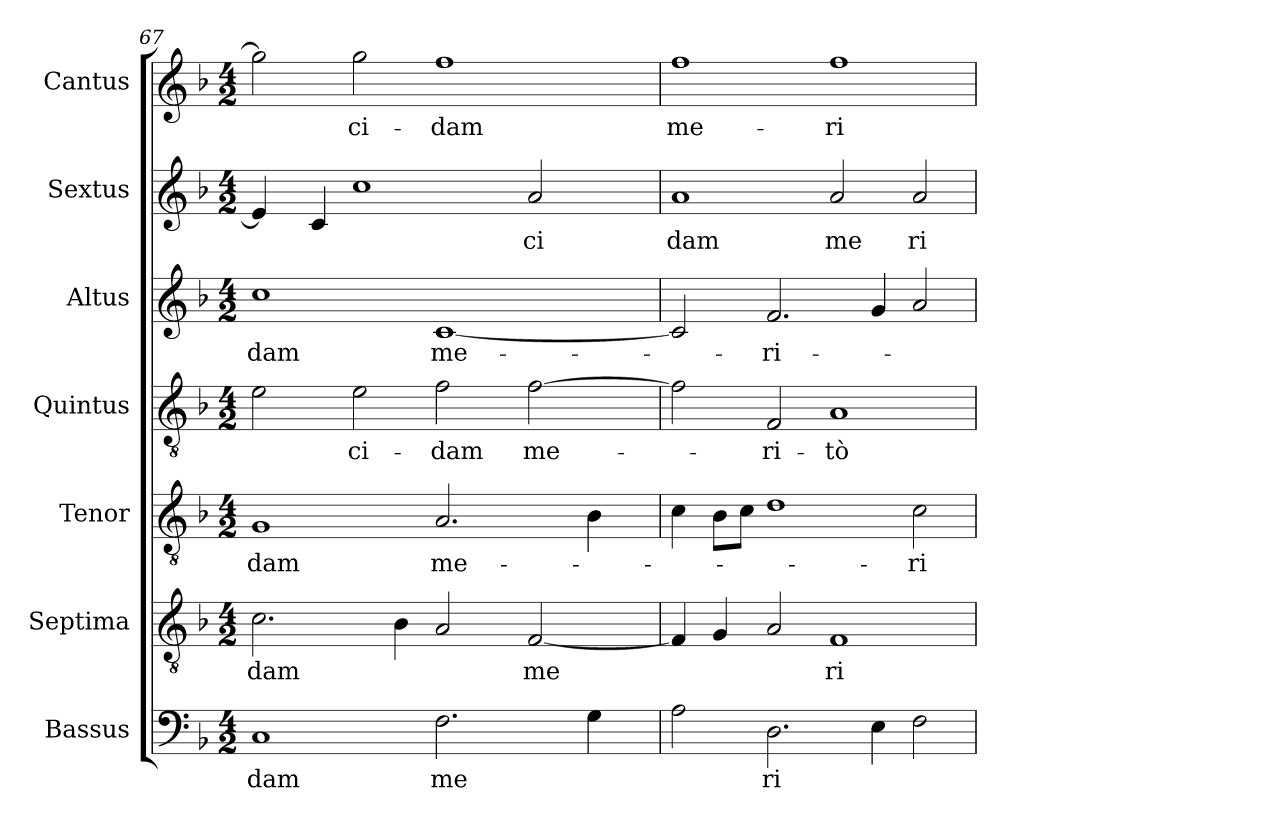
**kern	**text	**kern	**text	**kern	**text	**kern	**text	**kern	**text	**kern	**text	**kern	**text
*part7	*part7	*part6	*part6	*part5	*part5	*part4	*part4	*part3	*part3	*part2	*part2	*part1	*part1
*staff7	*staff7	*staff6	*staff6	*staff5	*staff5	*staff4	*staff4	*staff3	*staff3	*staff2	*staff2	*staff1	*staff1
*I"Bassus	*	*I"Septima	*	*I"Tenor	*	*I"Quintus	*	*I"Altus	*	*I"Sextus	*	*I"Cantus	*
!!LO:PB:g=z
*clefF4	*	*clefGv2	*	*clefGv2	*	*clefGv2	*	*clefG2	*	*clefG2	*	*clefG2	*
*k[b-]	*	*k[b-]	*	*k[b-]	*	*k[b-]	*	*k[b-]	*	*k[b-]	*	*k[b-]	*
*F:	*	*F:	*	*F:	*	*F:	*	*F:	*	*F:	*	*F:	*
*M4/2	*	*M4/2	*	*M4/2	*	*M4/2	*	*M4/2	*	*M4/2	*	*M4/2	*
=67	=67	=67	=67	=67	=67	=67	=67	=67	=67	=67	=67	=67	=67
!	!LO:LY:b:cj	!	!LO:LY:b	!	!LO:LY:b:cj	!	!	!	!LO:LY:b:cj	!	!	!	!
*	*	*	*	*	*	*^	*	*	*	*^	*	*^	*
1C	dam	2.c\	dam	1G	dam	2e\	8..ryy	.	1cc	-dam	4e/]	32.ryy	.	2gg\]	8..ryy	.
.	.	.	.	.	.	.	.	.	.	.	.	1ryy	.	.	.	.
.	.	.	.	.	.	.	1ryy	.	.	.	.	.	.	.	1ryy	.
.	.	.	.	.	.	.	.	.	.	.	4c/	.	.	.	.	.
!	!	!	!	!	!	!	!	!LO:LY:b:cj	!	!	!	!	!	!	!	!LO:LY:b:cj
.	.	.	.	.	.	2e\	.	ci-	.	.	1cc	.	.	2gg\	.	-ci-
.	.	4B-\	.	.	.	.	.	.	.	.	.	.	.	.	.	.
!	!LO:LY:b	!	!	!	!LO:LY:b	!	!	!LO:LY:b:cj	!	!LO:LY:b:cj	!	!	!	!	!	!LO:LY:b:cj
2.F\	me	2A/	.	2.A/	me-	2f\	.	-dam	[<1c	me-	.	.	.	1ff	.	-dam
.	.	.	.	.	.	.	.	.	.	.	.	2ryy	.	.	.	.
.	.	.	.	.	.	.	2ryy	.	.	.	.	.	.	.	2ryy	.
!	!	!	!LO:LY:b	!	!	!	!	!LO:LY:b	!	!	!	!	!LO:LY:b:cj	!	!	!
.	.	[<2F/	me	.	.	[>2f\	.	me-	.	.	2a/	.	ci	.	.	.
.	.	.	.	.	.	.	.	.	.	.	.	4ryy	.	.	.	.
.	.	.	.	.	.	.	4ryy	.	.	.	.	.	.	.	4ryy	.
4G\	.	.	.	4B-\	.	.	.	.	.	.	.	.	.	.	.	.
.	.	.	.	.	.	.	.	.	.	.	.	8ryy	.	.	.	.
.	.	.	.	.	.	.	.	.	.	.	.	16ryy	.	.	.	.
.	.	.	.	.	.	.	32ryy	.	.	.	.	.	.	.	32ryy	.
.	.	.	.	.	.	.	.	.	.	.	.	64ryy	.	.	.	.
=68	=68	=68	=68	=68	=68	=68	=68	=68	=68	=68	=68	=68	=68	=68	=68	=68
!	!	!	!	!	!	!	!	!	!	!	!	!	!LO:LY:b:cj	!	!	!LO:LY:b:cj
*	*	*	*	*	*	*	*	*	*	*	*v	*v	*	*	*	*
*	*	*	*	*	*	*v	*v	*	*	*	*	*	*v	*v	*
2A\	.	4F/]	.	4c\	.	2f\]	.	2c/]	.	1a	dam	1ff	me-
.	.	4G/	.	8B-\L	.	.	.	.	.	.	.	.	.
.	.	.	.	8c\J	.	.	.	.	.	.	.	.	.
!	!LO:LY:b:cj	!	!	!	!	!	!LO:LY:b:cj	!	!LO:LY:b:cj	!	!	!	!
2.D\	ri	2A/	.	1d	.	2F/	-ri-	2.f/	-ri-	.	.	.	.
!	!	!	!LO:LY:b:cj	!	!	!	!LO:LY:b:cj	!	!	!	!LO:LY:b:cj	!	!LO:LY:b:cj
.	.	1F	ri	.	.	1A	-tò	.	.	2a/	me	1ff	-ri-
4E\	.	.	.	.	.	.	.	4g/	.	.	.	.	.
!	!	!	!	!	!LO:LY:b:cj	!	!	!	!	!	!LO:LY:b:cj	!	!
2F\	.	.	.	2c\	-ri-	.	.	2a/	.	2a/	ri	.	.
=	=	=	=	=	=	=	=	=	=	=	=	=	=
*-	*-	*-	*-	*-	*-	*-	*-	*-	*-	*-	*-	*-	*-
